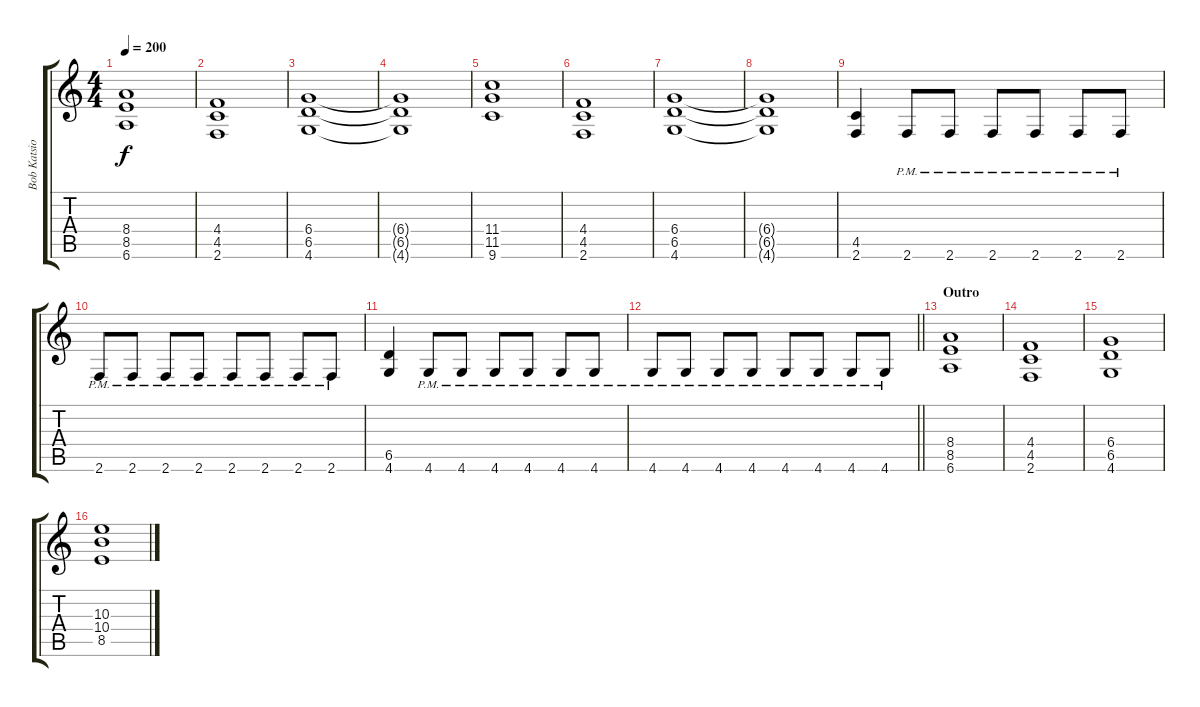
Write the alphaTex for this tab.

\track ("Bob Katsionis - Rhythm" "Bob Katsio") {instrument distortionguitar}
\staff {score tabs}
\tuning (Eb4 Bb3 Gb3 Db3 Ab2 Eb2) {hide}
\ts (4 4)
\tempo 200
\clef g2
\ks c
(8.4 8.5 6.6).1{dy f} |
(4.4 4.5 2.6).1 |
(6.4 6.5 4.6).1 |
(6.4{t} 6.5{t} 4.6{t}).1 |
(11.4 11.5 9.6).1 |
(4.4 4.5 2.6).1 |
(6.4 6.5 4.6).1 |
(6.4{t} 6.5{t} 4.6{t}).1 |
(4.5 2.6).4 2.6{pm}.8 2.6{pm}.8 2.6{pm}.8 2.6{pm}.8 2.6{pm}.8 2.6{pm}.8 |
2.6{pm}.8 2.6{pm}.8 2.6{pm}.8 2.6{pm}.8 2.6{pm}.8 2.6{pm}.8 2.6{pm}.8 2.6{pm}.8 |
(6.5 4.6).4 4.6{pm}.8 4.6{pm}.8 4.6{pm}.8 4.6{pm}.8 4.6{pm}.8 4.6{pm}.8 |
\barLineRight lightlight
4.6{pm}.8 4.6{pm}.8 4.6{pm}.8 4.6{pm}.8 4.6{pm}.8 4.6{pm}.8 4.6{pm}.8 4.6{pm}.8 |
\section ("" "Outro")
(8.4 8.5 6.6).1 |
(4.4 4.5 2.6).1 |
(6.4 6.5 4.6).1 |
(10.3 10.4 8.5).1
